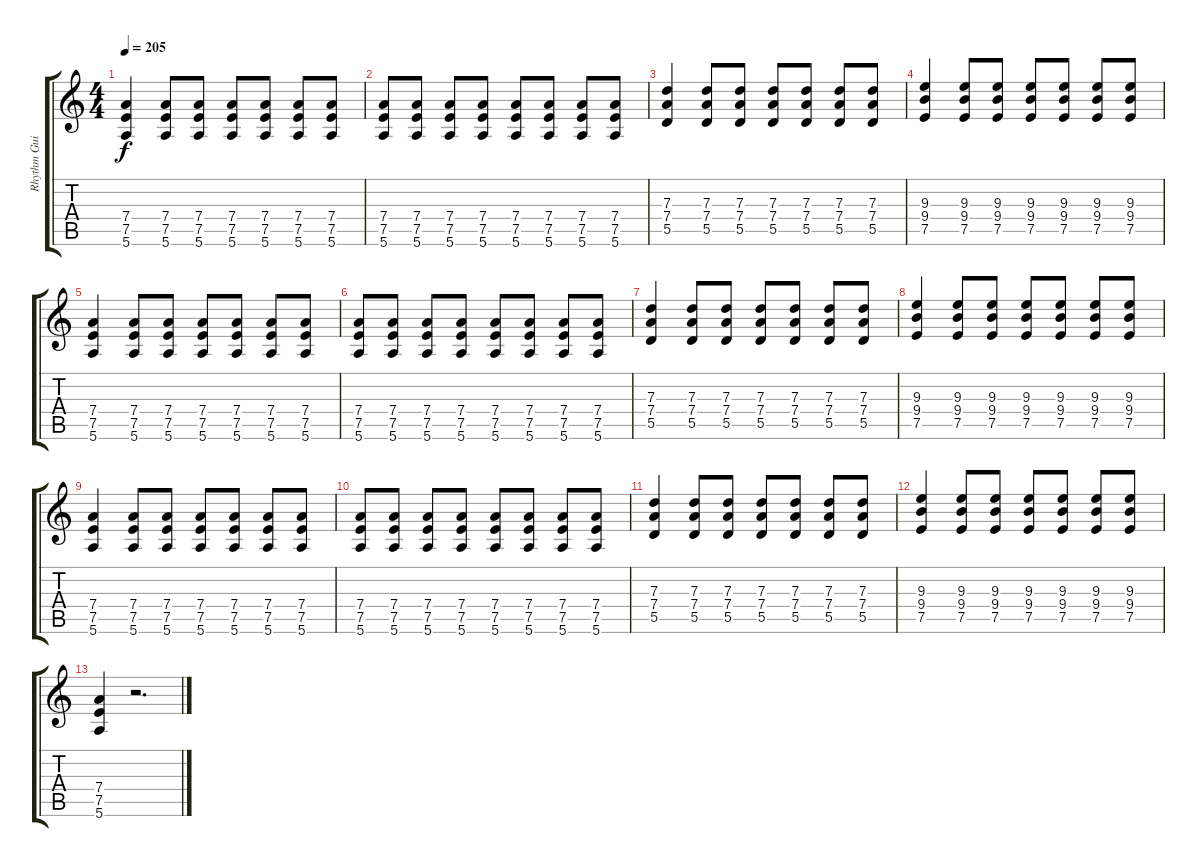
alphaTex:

\track ("Rhythm Guitar" "Rhythm Gui") {instrument distortionguitar}
\staff {score tabs}
\tuning (E4 B3 G3 D3 A2 E2) {hide}
\ts (4 4)
\tempo 205
\clef g2
\ks c
(7.4 7.5 5.6).4{dy f} (7.4 7.5 5.6).8 (7.4 7.5 5.6).8 (7.4 7.5 5.6).8 (7.4 7.5 5.6).8 (7.4 7.5 5.6).8 (7.4 7.5 5.6).8 |
(7.4 7.5 5.6).8 (7.4 7.5 5.6).8 (7.4 7.5 5.6).8 (7.4 7.5 5.6).8 (7.4 7.5 5.6).8 (7.4 7.5 5.6).8 (7.4 7.5 5.6).8 (7.4 7.5 5.6).8 |
(7.3 7.4 5.5).4 (7.3 7.4 5.5).8 (7.3 7.4 5.5).8 (7.3 7.4 5.5).8 (7.3 7.4 5.5).8 (7.3 7.4 5.5).8 (7.3 7.4 5.5).8 |
(9.3 9.4 7.5).4 (9.3 9.4 7.5).8 (9.3 9.4 7.5).8 (9.3 9.4 7.5).8 (9.3 9.4 7.5).8 (9.3 9.4 7.5).8 (9.3 9.4 7.5).8 |
(7.4 7.5 5.6).4 (7.4 7.5 5.6).8 (7.4 7.5 5.6).8 (7.4 7.5 5.6).8 (7.4 7.5 5.6).8 (7.4 7.5 5.6).8 (7.4 7.5 5.6).8 |
(7.4 7.5 5.6).8 (7.4 7.5 5.6).8 (7.4 7.5 5.6).8 (7.4 7.5 5.6).8 (7.4 7.5 5.6).8 (7.4 7.5 5.6).8 (7.4 7.5 5.6).8 (7.4 7.5 5.6).8 |
(7.3 7.4 5.5).4 (7.3 7.4 5.5).8 (7.3 7.4 5.5).8 (7.3 7.4 5.5).8 (7.3 7.4 5.5).8 (7.3 7.4 5.5).8 (7.3 7.4 5.5).8 |
(9.3 9.4 7.5).4 (9.3 9.4 7.5).8 (9.3 9.4 7.5).8 (9.3 9.4 7.5).8 (9.3 9.4 7.5).8 (9.3 9.4 7.5).8 (9.3 9.4 7.5).8 |
(7.4 7.5 5.6).4 (7.4 7.5 5.6).8 (7.4 7.5 5.6).8 (7.4 7.5 5.6).8 (7.4 7.5 5.6).8 (7.4 7.5 5.6).8 (7.4 7.5 5.6).8 |
(7.4 7.5 5.6).8 (7.4 7.5 5.6).8 (7.4 7.5 5.6).8 (7.4 7.5 5.6).8 (7.4 7.5 5.6).8 (7.4 7.5 5.6).8 (7.4 7.5 5.6).8 (7.4 7.5 5.6).8 |
(7.3 7.4 5.5).4 (7.3 7.4 5.5).8 (7.3 7.4 5.5).8 (7.3 7.4 5.5).8 (7.3 7.4 5.5).8 (7.3 7.4 5.5).8 (7.3 7.4 5.5).8 |
(9.3 9.4 7.5).4 (9.3 9.4 7.5).8 (9.3 9.4 7.5).8 (9.3 9.4 7.5).8 (9.3 9.4 7.5).8 (9.3 9.4 7.5).8 (9.3 9.4 7.5).8 |
(7.4 7.5 5.6).4 r.2{d}
